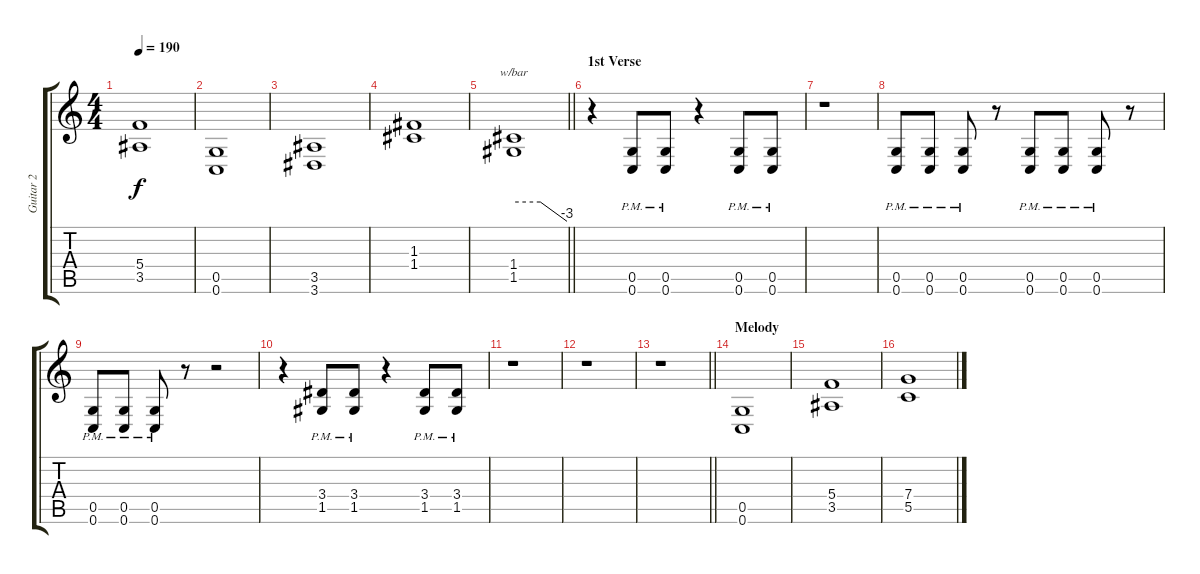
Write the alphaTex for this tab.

\track ("Guitar 2" "Guitar 2") {instrument distortionguitar}
\staff {score tabs}
\tuning (D4 A3 F3 C3 G2 C2) {hide}
\ts (4 4)
\tempo 190
\clef g2
\ks c
(5.4 3.5).1{dy f} |
(0.5 0.6).1 |
(3.5 3.6).1 |
(1.3 1.4).1 |
\barLineRight lightlight
(1.4 1.5).1{tbe (custom default 0 0 30 0 60 -12)} |
\section ("" "1st Verse")
r.4 (0.5{pm} 0.6{pm}).8 (0.5{pm} 0.6{pm}).8 r.4 (0.5{pm} 0.6{pm}).8 (0.5{pm} 0.6{pm}).8 |
r.1 |
(0.5{pm} 0.6{pm}).8 (0.5{pm} 0.6{pm}).8 (0.5{pm} 0.6{pm}).8 r.8 (0.5{pm} 0.6{pm}).8 (0.5{pm} 0.6{pm}).8 (0.5{pm} 0.6{pm}).8 r.8 |
(0.5{pm} 0.6{pm}).8 (0.5{pm} 0.6{pm}).8 (0.5{pm} 0.6{pm}).8 r.8 r.2 |
r.4 (3.4{pm} 1.5{pm}).8 (3.4{pm} 1.5{pm}).8 r.4 (3.4{pm} 1.5{pm}).8 (3.4{pm} 1.5{pm}).8 |
r.1 |
r.1 |
\barLineRight lightlight
r.1 |
\section ("" "Melody")
(0.5 0.6).1{volume 12} |
(5.4 3.5).1 |
(7.4 5.5).1
